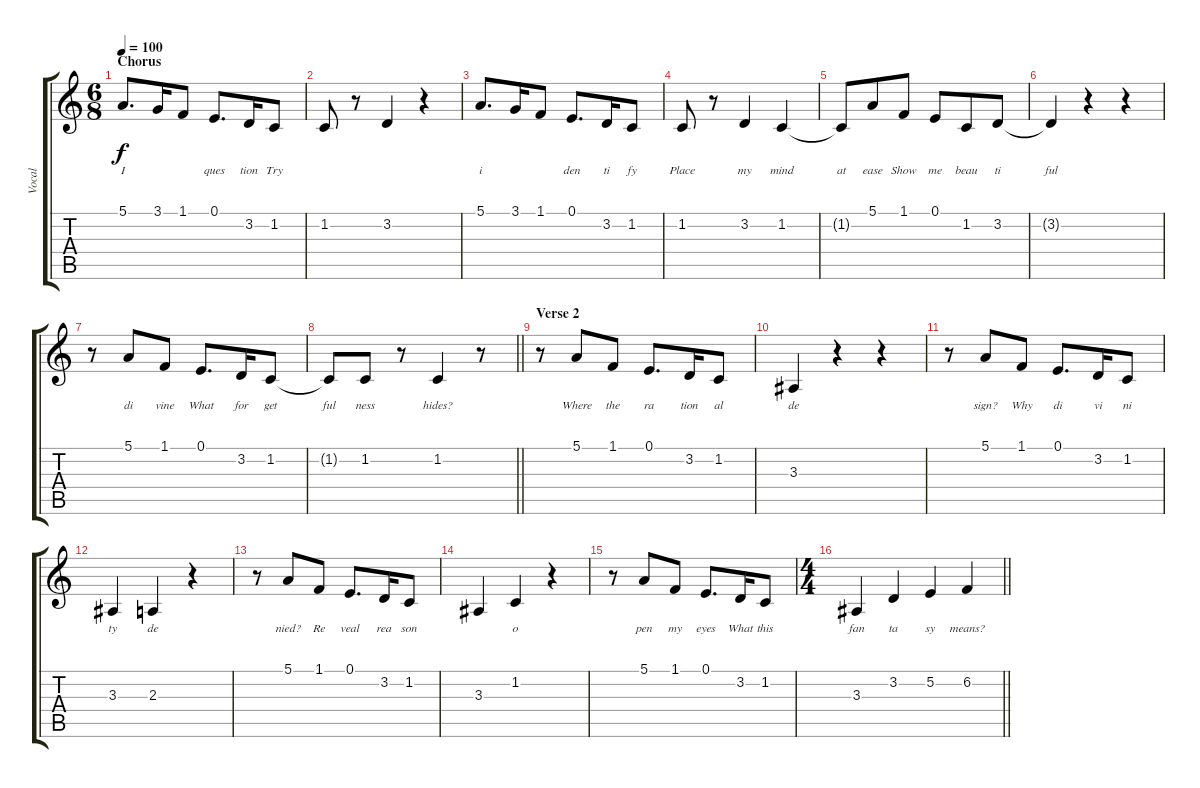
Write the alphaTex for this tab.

\track ("Vocal" "Vocal") {instrument acousticgrandpiano}
\staff {score tabs}
\tuning (E4 B3 G3 D3 A2 E2) {hide}
\ts (6 8)
\section ("" "Chorus")
\tempo 100
\clef g2
\ks c
5.1.8{d lyrics (0 "I") lyrics (1 "") lyrics (2 "") lyrics (3 "") lyrics (4 "") dy f} 3.1.16{lyrics (0 "") lyrics (1 "") lyrics (2 "") lyrics (3 "") lyrics (4 "")} 1.1.8{lyrics (0 "") lyrics (1 "") lyrics (2 "") lyrics (3 "") lyrics (4 "")} 0.1.8{d lyrics (0 "ques") lyrics (1 "") lyrics (2 "") lyrics (3 "") lyrics (4 "")} 3.2.16{lyrics (0 "tion") lyrics (1 "") lyrics (2 "") lyrics (3 "") lyrics (4 "")} 1.2.8{lyrics (0 "Try") lyrics (1 "") lyrics (2 "") lyrics (3 "") lyrics (4 "")} |
1.2.8{lyrics (0 "") lyrics (1 "") lyrics (2 "") lyrics (3 "") lyrics (4 "")} r.8 3.2.4{lyrics (0 "") lyrics (1 "") lyrics (2 "") lyrics (3 "") lyrics (4 "")} r.4 |
5.1.8{d lyrics (0 "i") lyrics (1 "") lyrics (2 "") lyrics (3 "") lyrics (4 "")} 3.1.16{lyrics (0 "") lyrics (1 "") lyrics (2 "") lyrics (3 "") lyrics (4 "")} 1.1.8{lyrics (0 "") lyrics (1 "") lyrics (2 "") lyrics (3 "") lyrics (4 "")} 0.1.8{d lyrics (0 "den") lyrics (1 "") lyrics (2 "") lyrics (3 "") lyrics (4 "")} 3.2.16{lyrics (0 "ti") lyrics (1 "") lyrics (2 "") lyrics (3 "") lyrics (4 "")} 1.2.8{lyrics (0 "fy") lyrics (1 "") lyrics (2 "") lyrics (3 "") lyrics (4 "")} |
1.2.8{lyrics (0 "Place") lyrics (1 "") lyrics (2 "") lyrics (3 "") lyrics (4 "")} r.8 3.2.4{lyrics (0 "my") lyrics (1 "") lyrics (2 "") lyrics (3 "") lyrics (4 "")} 1.2.4{lyrics (0 "mind") lyrics (1 "") lyrics (2 "") lyrics (3 "") lyrics (4 "")} |
1.2{t}.8{lyrics (0 "at") lyrics (1 "") lyrics (2 "") lyrics (3 "") lyrics (4 "")} 5.1.8{lyrics (0 "ease") lyrics (1 "") lyrics (2 "") lyrics (3 "") lyrics (4 "")} 1.1.8{lyrics (0 "Show") lyrics (1 "") lyrics (2 "") lyrics (3 "") lyrics (4 "")} 0.1.8{lyrics (0 "me") lyrics (1 "") lyrics (2 "") lyrics (3 "") lyrics (4 "")} 1.2.8{lyrics (0 "beau") lyrics (1 "") lyrics (2 "") lyrics (3 "") lyrics (4 "")} 3.2.8{lyrics (0 "ti") lyrics (1 "") lyrics (2 "") lyrics (3 "") lyrics (4 "")} |
3.2{t}.4{lyrics (0 "ful") lyrics (1 "") lyrics (2 "") lyrics (3 "") lyrics (4 "")} r.4 r.4 |
r.8 5.1.8{lyrics (0 "di") lyrics (1 "") lyrics (2 "") lyrics (3 "") lyrics (4 "")} 1.1.8{lyrics (0 "vine") lyrics (1 "") lyrics (2 "") lyrics (3 "") lyrics (4 "")} 0.1.8{d lyrics (0 "What") lyrics (1 "") lyrics (2 "") lyrics (3 "") lyrics (4 "")} 3.2.16{lyrics (0 "for") lyrics (1 "") lyrics (2 "") lyrics (3 "") lyrics (4 "")} 1.2.8{lyrics (0 "get") lyrics (1 "") lyrics (2 "") lyrics (3 "") lyrics (4 "")} |
\barLineRight lightlight
1.2{t}.8{lyrics (0 "ful") lyrics (1 "") lyrics (2 "") lyrics (3 "") lyrics (4 "")} 1.2.8{lyrics (0 "ness") lyrics (1 "") lyrics (2 "") lyrics (3 "") lyrics (4 "")} r.8 1.2.4{lyrics (0 "hides?") lyrics (1 "") lyrics (2 "") lyrics (3 "") lyrics (4 "")} r.8 |
\section ("" "Verse 2")
r.8 5.1.8{lyrics (0 "Where") lyrics (1 "") lyrics (2 "") lyrics (3 "") lyrics (4 "")} 1.1.8{lyrics (0 "the") lyrics (1 "") lyrics (2 "") lyrics (3 "") lyrics (4 "")} 0.1.8{d lyrics (0 "ra") lyrics (1 "") lyrics (2 "") lyrics (3 "") lyrics (4 "")} 3.2.16{lyrics (0 "tion") lyrics (1 "") lyrics (2 "") lyrics (3 "") lyrics (4 "")} 1.2.8{lyrics (0 "al") lyrics (1 "") lyrics (2 "") lyrics (3 "") lyrics (4 "")} |
3.3.4{lyrics (0 "de") lyrics (1 "") lyrics (2 "") lyrics (3 "") lyrics (4 "")} r.4 r.4 |
r.8 5.1.8{lyrics (0 "sign?") lyrics (1 "") lyrics (2 "") lyrics (3 "") lyrics (4 "")} 1.1.8{lyrics (0 "Why") lyrics (1 "") lyrics (2 "") lyrics (3 "") lyrics (4 "")} 0.1.8{d lyrics (0 "di") lyrics (1 "") lyrics (2 "") lyrics (3 "") lyrics (4 "")} 3.2.16{lyrics (0 "vi") lyrics (1 "") lyrics (2 "") lyrics (3 "") lyrics (4 "")} 1.2.8{lyrics (0 "ni") lyrics (1 "") lyrics (2 "") lyrics (3 "") lyrics (4 "")} |
3.3.4{lyrics (0 "ty") lyrics (1 "") lyrics (2 "") lyrics (3 "") lyrics (4 "")} 2.3.4{lyrics (0 "de") lyrics (1 "") lyrics (2 "") lyrics (3 "") lyrics (4 "")} r.4 |
r.8 5.1.8{lyrics (0 "nied?") lyrics (1 "") lyrics (2 "") lyrics (3 "") lyrics (4 "")} 1.1.8{lyrics (0 "Re") lyrics (1 "") lyrics (2 "") lyrics (3 "") lyrics (4 "")} 0.1.8{d lyrics (0 "veal") lyrics (1 "") lyrics (2 "") lyrics (3 "") lyrics (4 "")} 3.2.16{lyrics (0 "rea") lyrics (1 "") lyrics (2 "") lyrics (3 "") lyrics (4 "")} 1.2.8{lyrics (0 "son") lyrics (1 "") lyrics (2 "") lyrics (3 "") lyrics (4 "")} |
3.3.4{lyrics (0 "") lyrics (1 "") lyrics (2 "") lyrics (3 "") lyrics (4 "")} 1.2.4{lyrics (0 "o") lyrics (1 "") lyrics (2 "") lyrics (3 "") lyrics (4 "")} r.4 |
r.8 5.1.8{lyrics (0 "pen") lyrics (1 "") lyrics (2 "") lyrics (3 "") lyrics (4 "")} 1.1.8{lyrics (0 "my") lyrics (1 "") lyrics (2 "") lyrics (3 "") lyrics (4 "")} 0.1.8{d lyrics (0 "eyes") lyrics (1 "") lyrics (2 "") lyrics (3 "") lyrics (4 "")} 3.2.16{lyrics (0 "What") lyrics (1 "") lyrics (2 "") lyrics (3 "") lyrics (4 "")} 1.2.8{lyrics (0 "this") lyrics (1 "") lyrics (2 "") lyrics (3 "") lyrics (4 "")} |
\ts (4 4)
\barLineRight lightlight
3.3.4{lyrics (0 "fan") lyrics (1 "") lyrics (2 "") lyrics (3 "") lyrics (4 "")} 3.2.4{lyrics (0 "ta") lyrics (1 "") lyrics (2 "") lyrics (3 "") lyrics (4 "")} 5.2.4{lyrics (0 "sy") lyrics (1 "") lyrics (2 "") lyrics (3 "") lyrics (4 "")} 6.2.4{lyrics (0 "means?") lyrics (1 "") lyrics (2 "") lyrics (3 "") lyrics (4 "")}
